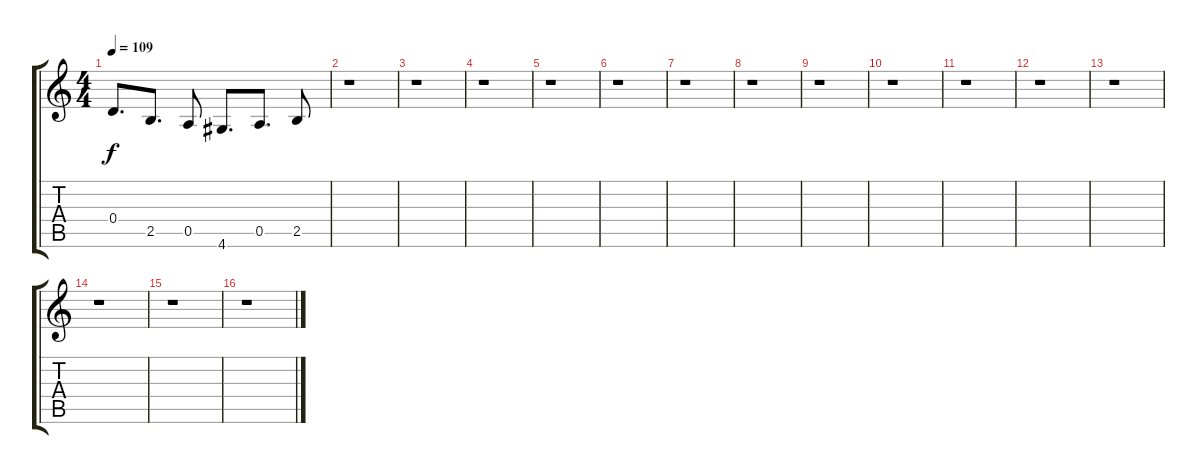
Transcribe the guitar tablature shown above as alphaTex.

\track "" {instrument electricguitarclean}
\staff {score tabs}
\tuning (E4 B3 G3 D3 A2 E2) {hide}
\ts (4 4)
\tempo 109
\clef g2
\ks c
0.4.8{d dy f} 2.5.8{d} 0.5.8 4.6.8{d} 0.5.8{d} 2.5.8 |
r.1 |
r.1 |
r.1 |
r.1 |
r.1 |
r.1 |
r.1 |
r.1 |
r.1 |
r.1 |
r.1 |
r.1 |
r.1 |
r.1 |
r.1
